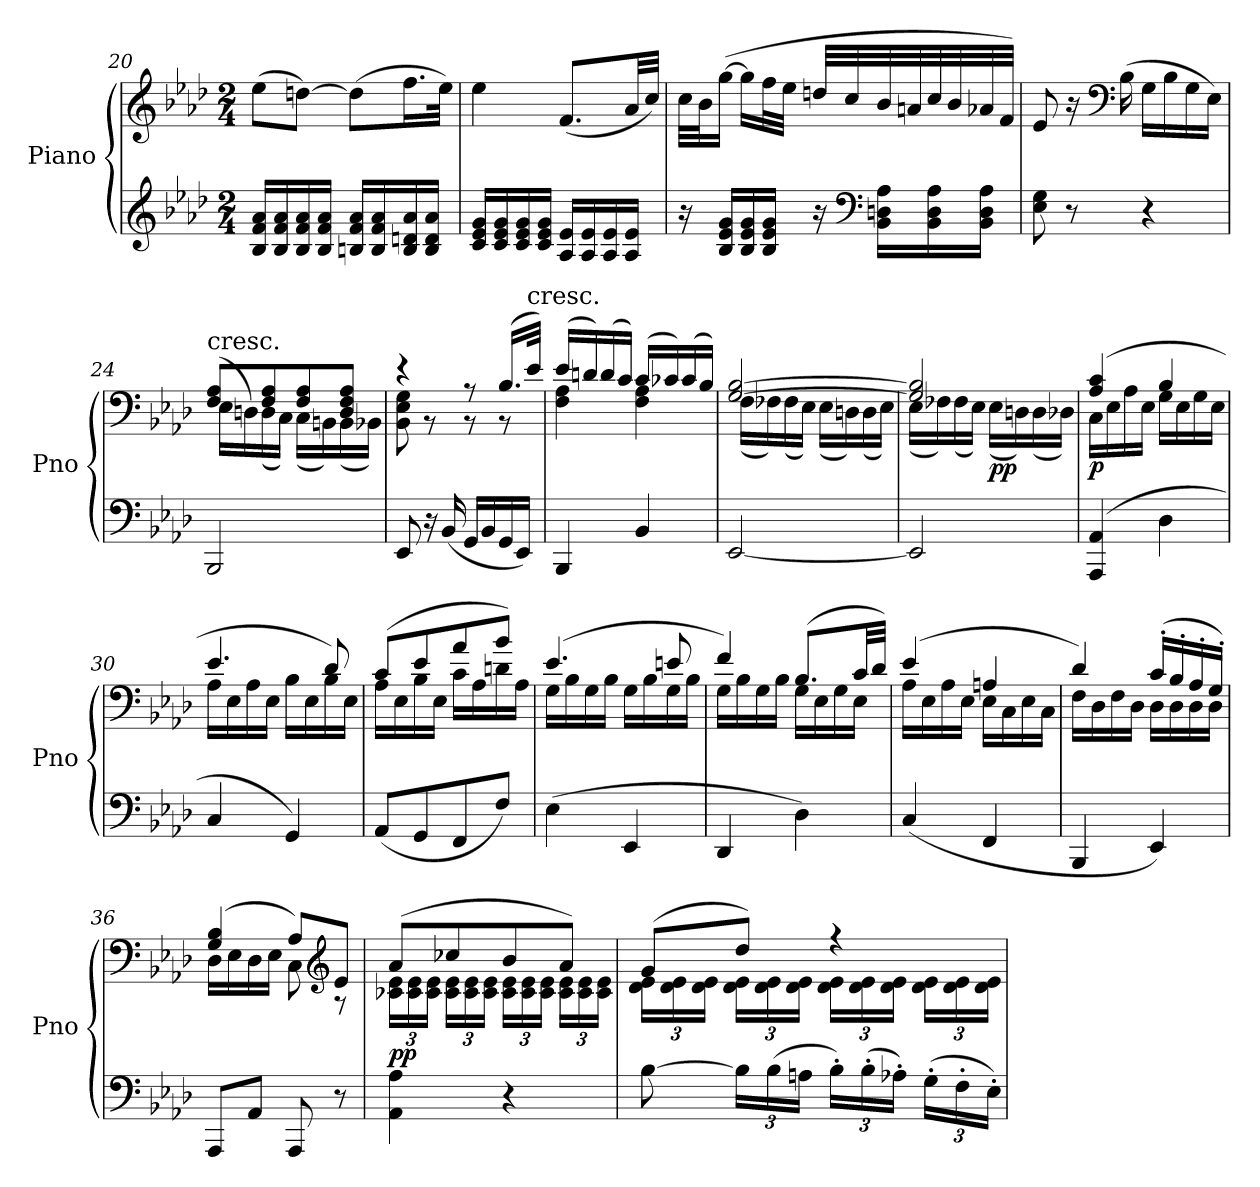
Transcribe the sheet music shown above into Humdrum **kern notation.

**kern	**kern	**dynam
*part1	*part1	*part1
*staff2	*staff1	*staff1/2
*I"Piano	*	*
*I'Pno	*	*
*clefG2	*clefG2	*
*k[b-e-a-d-]	*k[b-e-a-d-]	*
*A-:	*A-:	*
*M2/4	*M2/4	*
=20	=20	=20
16B-/ 16f/ 16a-/LL	(8ee-\L	.
16B-/ 16f/ 16a-/	.	.
16B-/ 16f/ 16a-/	[8ddn\J)	.
16B-/ 16f/ 16a-/JJ	.	.
16Bn/ 16f/ 16a-/LL	(8dd\L]	.
16B/ 16f/ 16a-/	.	.
16B/ 16dn/ 16a-/	16.ff\L	.
16B/ 16d/ 16a-/JJ	.	.
.	32ee-\JJk)	.
=21	=21	=21
16c/ 16e-/ 16g/LL	4ee-\	.
16c/ 16e-/ 16g/	.	.
16c/ 16e-/ 16g/	.	.
16c/ 16e-/ 16g/JJ	.	.
16A-/ 16e-/LL	(8.f/L	.
16A-/ 16e-/	.	.
16A-/ 16e-/	.	.
16A-/ 16e-/JJ	32a-/LL	.
.	32cc/JJJ)	.
=22	=22	=22
16r	32cc\LLL	.
.	32b-\J	.
16B-/ 16e-/ 16g/LL	([16gg\JJ	.
16B-/ 16e-/ 16g/	16gg\LL]	.
16B-/ 16e-/ 16g/JJ	32ff\L	.
.	32ee-\JJJ	.
16r	32ddn/LLL	.
.	32cc/	.
*clefF4	*	*
16BB-\ 16Dn\ 16A-\LL	32b-/	.
.	32an/	.
16BB-\ 16D\ 16A-\	32cc/	.
.	32b-/	.
16BB-\ 16D\ 16A-\JJ	32a-X/	.
.	32f/JJJ)	.
=23	=23	=23
8E-\ 8G\	8e-/	.
8r	16r	.
*	*clefF4	*
.	(16B-\	.
4r	16G\LL	.
.	16B-\	.
.	16G\	.
.	16E-\JJ)	.
=24	=24	=24
*	*^	*
!	!LO:TX:t=cresc.	!	!
2BBB-/	(8F/ 8A-/L	16E-\LL	.
.	.	16Dn\)	.
.	8F/ 8A-/	(16D\	.
.	.	16C\JJ)	.
.	8F/ 8A-/	(16C\LL	.
.	.	16BBn\)	.
.	8D/ 8F/ 8A-/J	(16BB\	.
.	.	16BB-X\JJ)	.
=25	=25	=25	=25
8EE-/	4r	8BB-\ 8E-\ 8G\	.
16r	.	8r	.
(16BB-/	.	.	.
16GG/LL	8r	8r	.
16BB-/	.	.	.
16GG/	(16.B-/LL	8r	.
16EE-/JJ)	.	.	.
!	!LO:TX:t=cresc.	!	!
.	32e-/JJk)	.	.
=26	=26	=26	=26
4BBB-/	(16e-/LL	4F\ 4A-\	.
.	16dn/)	.	.
.	(16d/	.	.
.	16c/JJ)	.	.
4BB-/	(16c/LL	4F\ 4A-\	.
.	16c-X/)	.	.
.	(16c-/	.	.
.	16B-/JJ)	.	.
=27	=27	=27	=27
[2EE-/	[2G/ [2B-/	(16F\LL	.
.	.	16F-X\)	.
.	.	(16F-\	.
.	.	16E-\JJ)	.
.	.	(16E-\LL	.
.	.	16Dn\)	.
.	.	(16D\	.
.	.	16E-\JJ)	.
=28	=28	=28	=28
2EE-/]	2G]/ 2B-]/	(16E-\LL	.
.	.	16F-X\)	.
.	.	(16F-\	.
.	.	16E-\JJ)	.
.	.	(16E-\LL	pp
.	.	16Dn\)	.
.	.	(16D\	.
.	.	16D-X\JJ)	.
=29	=29	=29	=29
(4AAA-/ 4AA-/	(4A-/ 4c/	16C\LL	p
.	.	16E-\	.
.	.	16A-\	.
.	.	16E-\JJ	.
4D-\	4B-/	16G\LL	.
.	.	16E-\	.
.	.	16G\	.
.	.	16E-\JJ	.
=30	=30	=30	=30
4C/	4.e-/	16A-\LL	.
.	.	16E-\	.
.	.	16A-\	.
.	.	16E-\JJ	.
4GG/)	.	16B-\LL	.
.	.	16E-\	.
.	8d-/)	16B-\	.
.	.	16E-\JJ	.
=31	=31	=31	=31
(8AA-/L	(8c/L	16A-\LL	.
.	.	16E-\	.
8GG/	8e-/	16B-\	.
.	.	16E-\JJ	.
8FF/	8a-/	16c\LL	.
.	.	16A-\	.
8F/J)	8b-/J)	16dn\	.
.	.	16A-\JJ	.
=32	=32	=32	=32
(4E-\	(4.e-/	16G\LL	.
.	.	16B-\	.
.	.	16G\	.
.	.	16B-\JJ	.
4EE-/	.	16G\LL	.
.	.	16B-\	.
.	8en/	16G\	.
.	.	16B-\JJ	.
=33	=33	=33	=33
4DD-/	4f/)	16G\LL	.
.	.	16B-\	.
.	.	16G\	.
.	.	16B-\JJ	.
4D-\)	(8.B-/L	16G\LL	.
.	.	16E-\	.
.	.	16G\	.
.	32c/LL	16E-\JJ	.
.	32d-/JJJ)	.	.
=34	=34	=34	=34
(4C/	(4e-/	16A-\LL	.
.	.	16E-\	.
.	.	16A-\	.
.	.	16E-\JJ	.
4FF/	4An/	16E-\LL	.
.	.	16C\	.
.	.	16E-\	.
.	.	16C\JJ	.
=35	=35	=35	=35
4BBB-/	4d-/)	16F\LL	.
.	.	16D-\	.
.	.	16F\	.
.	.	16D-\JJ	.
4EE-/)	(16c'/LL	16D-\LL	.
.	16B-'/	16D-\	.
.	16A-'/	16D-\	.
.	16G'/JJ)	16D-\JJ	.
=36	=36	=36	=36
8AAA-/L	(4G/ 4B-/	16D-\LL	.
.	.	16E-\	.
8AA-/J	.	16D-\	.
.	.	16E-\JJ	.
8AAA-/	8A-/L)	8C\	.
*	*clefG2	*	*
8r	8e-/J	8r	.
=37	=37	=37	=37
4AA-\ 4A-\	(8a-/L	24c-X\ 24e-\LL	pp
.	.	24c-\ 24e-\	.
.	.	24c-\ 24e-\JJ	.
.	8cc-X/	24c-\ 24e-\LL	.
.	.	24c-\ 24e-\	.
.	.	24c-\ 24e-\JJ	.
4r	8b-/	24c-\ 24e-\LL	.
.	.	24c-\ 24e-\	.
.	.	24c-\ 24e-\JJ	.
.	8a-/J)	24c-\ 24e-\LL	.
.	.	24c-\ 24e-\	.
.	.	24c-\ 24e-\JJ	.
=38	=38	=38	=38
[8B-\	(8g/L	24d-\ 24e-\LL	.
.	.	24d-\ 24e-\	.
.	.	24d-\ 24e-\JJ	.
24B-\LL]	8dd-/J)	24d-\ 24e-\LL	.
(24B-\	.	24d-\ 24e-\	.
24An\JJ	.	24d-\ 24e-\JJ	.
24B-'\LL)	4r	24d-\ 24e-\LL	.
(24B-'\	.	24d-\ 24e-\	.
24A-X'\JJ)	.	24d-\ 24e-\JJ	.
(24G'\LL	.	24d-\ 24e-\LL	.
24F'\	.	24d-\ 24e-\	.
24E-'\JJ)	.	24d-\ 24e-\JJ	.
*	*v	*v	*
=	=	=
*-	*-	*-
